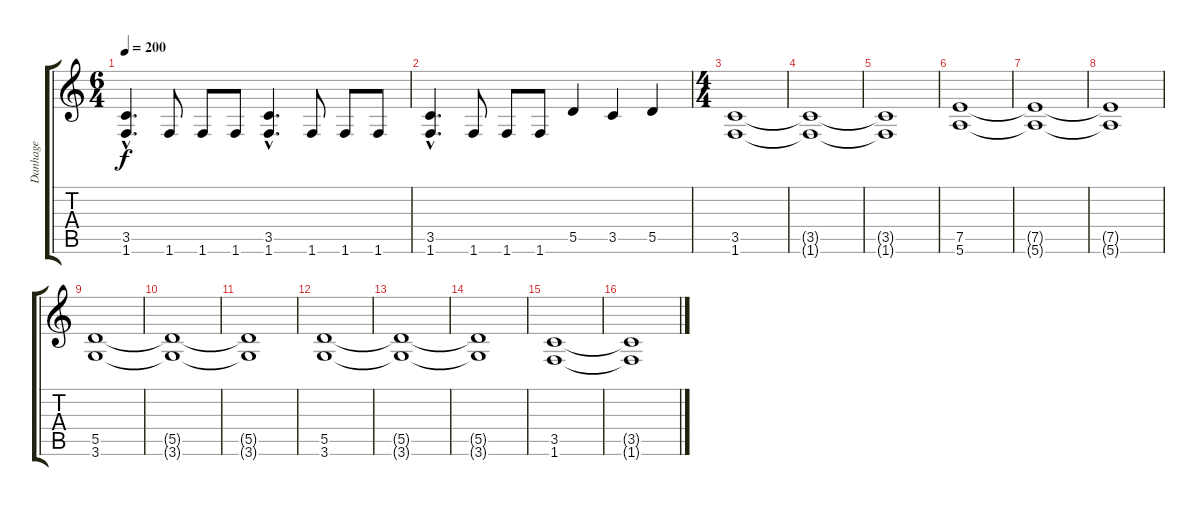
\track ("Danhage" "Danhage") {instrument overdrivenguitar}
\staff {score tabs}
\tuning (E4 B3 G3 D3 A2 E2) {hide}
\ts (6 4)
\tempo 200
\clef g2
\ks c
(3.5{hac} 1.6{hac}).4{d dy f} 1.6.8 1.6.8 1.6.8 (3.5{hac} 1.6{hac}).4{d} 1.6.8 1.6.8 1.6.8 |
(3.5{hac} 1.6{hac}).4{d} 1.6.8 1.6.8 1.6.8 5.5.4 3.5.4 5.5.4 |
\ts (4 4)
(3.5 1.6).1 |
(3.5{t} 1.6{t}).1 |
(3.5{t} 1.6{t}).1 |
(7.5 5.6).1 |
(7.5{t} 5.6{t}).1 |
(7.5{t} 5.6{t}).1 |
(5.5 3.6).1 |
(5.5{t} 3.6{t}).1 |
(5.5{t} 3.6{t}).1 |
(5.5 3.6).1 |
(5.5{t} 3.6{t}).1 |
(5.5{t} 3.6{t}).1 |
(3.5 1.6).1 |
(3.5{t} 1.6{t}).1
